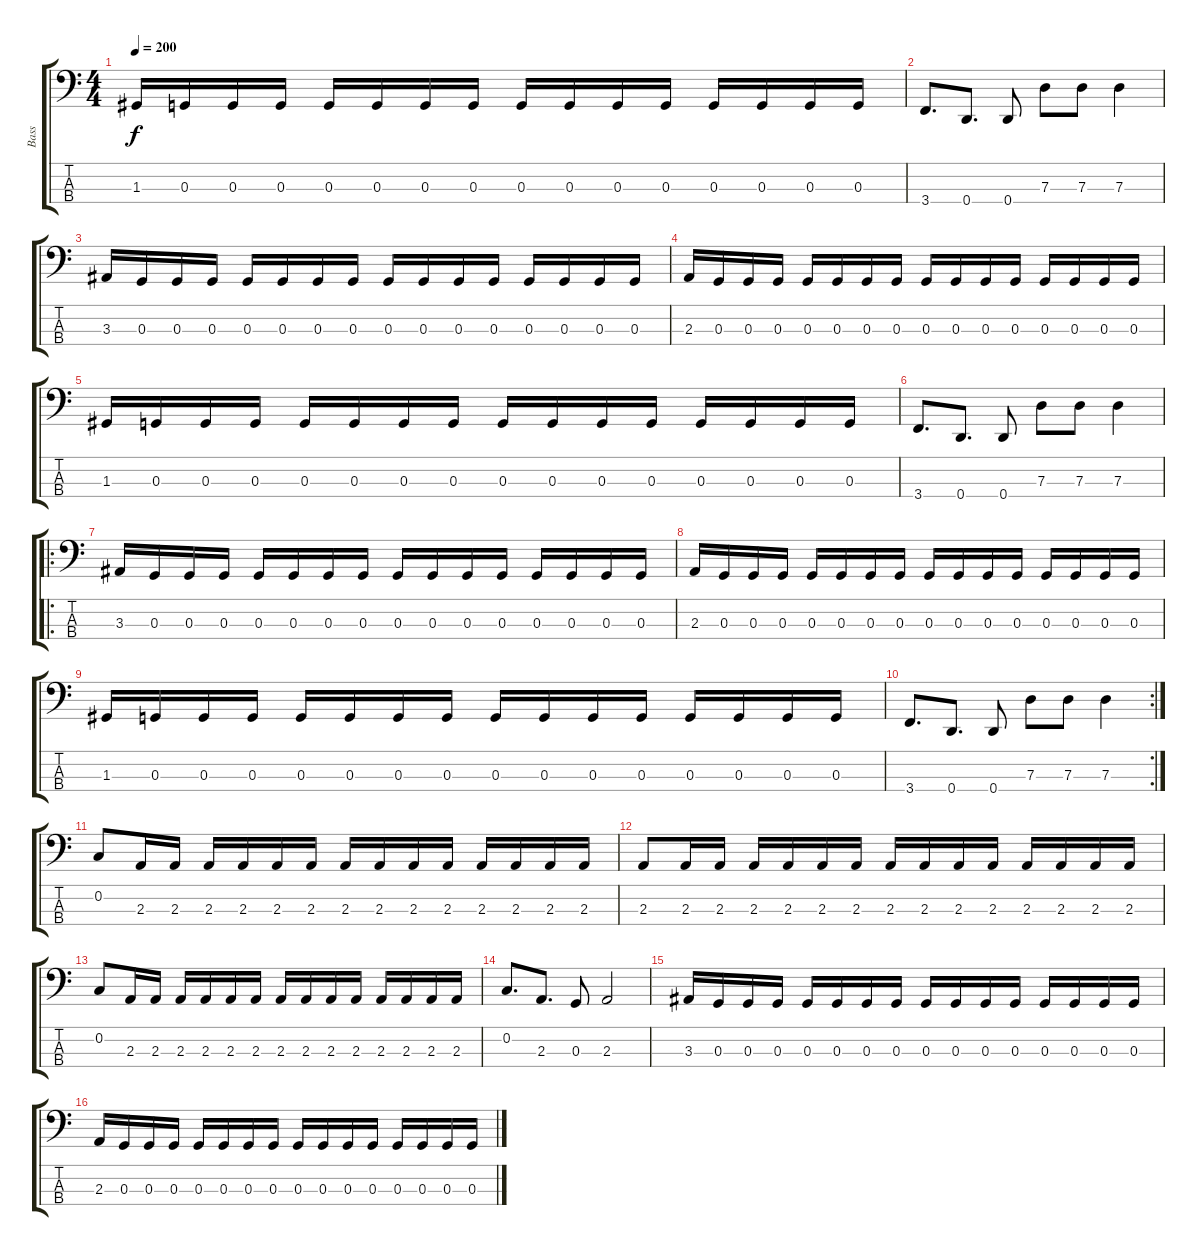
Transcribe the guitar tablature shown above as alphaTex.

\track ("Bass" "Bass") {instrument electricbassfinger}
\staff {score tabs}
\tuning (F2 C2 G1 D1) {hide}
\ts (4 4)
\tempo 200
\clef f4
\ks c
1.3.16{dy f} 0.3.16 0.3.16 0.3.16 0.3.16 0.3.16 0.3.16 0.3.16 0.3.16 0.3.16 0.3.16 0.3.16 0.3.16 0.3.16 0.3.16 0.3.16 |
3.4.8{d} 0.4.8{d} 0.4.8 7.3.8 7.3.8 7.3.4 |
3.3.16 0.3.16 0.3.16 0.3.16 0.3.16 0.3.16 0.3.16 0.3.16 0.3.16 0.3.16 0.3.16 0.3.16 0.3.16 0.3.16 0.3.16 0.3.16 |
2.3.16 0.3.16 0.3.16 0.3.16 0.3.16 0.3.16 0.3.16 0.3.16 0.3.16 0.3.16 0.3.16 0.3.16 0.3.16 0.3.16 0.3.16 0.3.16 |
1.3.16 0.3.16 0.3.16 0.3.16 0.3.16 0.3.16 0.3.16 0.3.16 0.3.16 0.3.16 0.3.16 0.3.16 0.3.16 0.3.16 0.3.16 0.3.16 |
3.4.8{d} 0.4.8{d} 0.4.8 7.3.8 7.3.8 7.3.4 |
\ro
3.3.16 0.3.16 0.3.16 0.3.16 0.3.16 0.3.16 0.3.16 0.3.16 0.3.16 0.3.16 0.3.16 0.3.16 0.3.16 0.3.16 0.3.16 0.3.16 |
2.3.16 0.3.16 0.3.16 0.3.16 0.3.16 0.3.16 0.3.16 0.3.16 0.3.16 0.3.16 0.3.16 0.3.16 0.3.16 0.3.16 0.3.16 0.3.16 |
1.3.16 0.3.16 0.3.16 0.3.16 0.3.16 0.3.16 0.3.16 0.3.16 0.3.16 0.3.16 0.3.16 0.3.16 0.3.16 0.3.16 0.3.16 0.3.16 |
\rc 2
3.4.8{d} 0.4.8{d} 0.4.8 7.3.8 7.3.8 7.3.4 |
0.2.8 2.3.16 2.3.16 2.3.16 2.3.16 2.3.16 2.3.16 2.3.16 2.3.16 2.3.16 2.3.16 2.3.16 2.3.16 2.3.16 2.3.16 |
2.3.8 2.3.16 2.3.16 2.3.16 2.3.16 2.3.16 2.3.16 2.3.16 2.3.16 2.3.16 2.3.16 2.3.16 2.3.16 2.3.16 2.3.16 |
0.2.8 2.3.16 2.3.16 2.3.16 2.3.16 2.3.16 2.3.16 2.3.16 2.3.16 2.3.16 2.3.16 2.3.16 2.3.16 2.3.16 2.3.16 |
0.2.8{d} 2.3.8{d} 0.3.8 2.3.2 |
3.3.16 0.3.16 0.3.16 0.3.16 0.3.16 0.3.16 0.3.16 0.3.16 0.3.16 0.3.16 0.3.16 0.3.16 0.3.16 0.3.16 0.3.16 0.3.16 |
2.3.16 0.3.16 0.3.16 0.3.16 0.3.16 0.3.16 0.3.16 0.3.16 0.3.16 0.3.16 0.3.16 0.3.16 0.3.16 0.3.16 0.3.16 0.3.16
